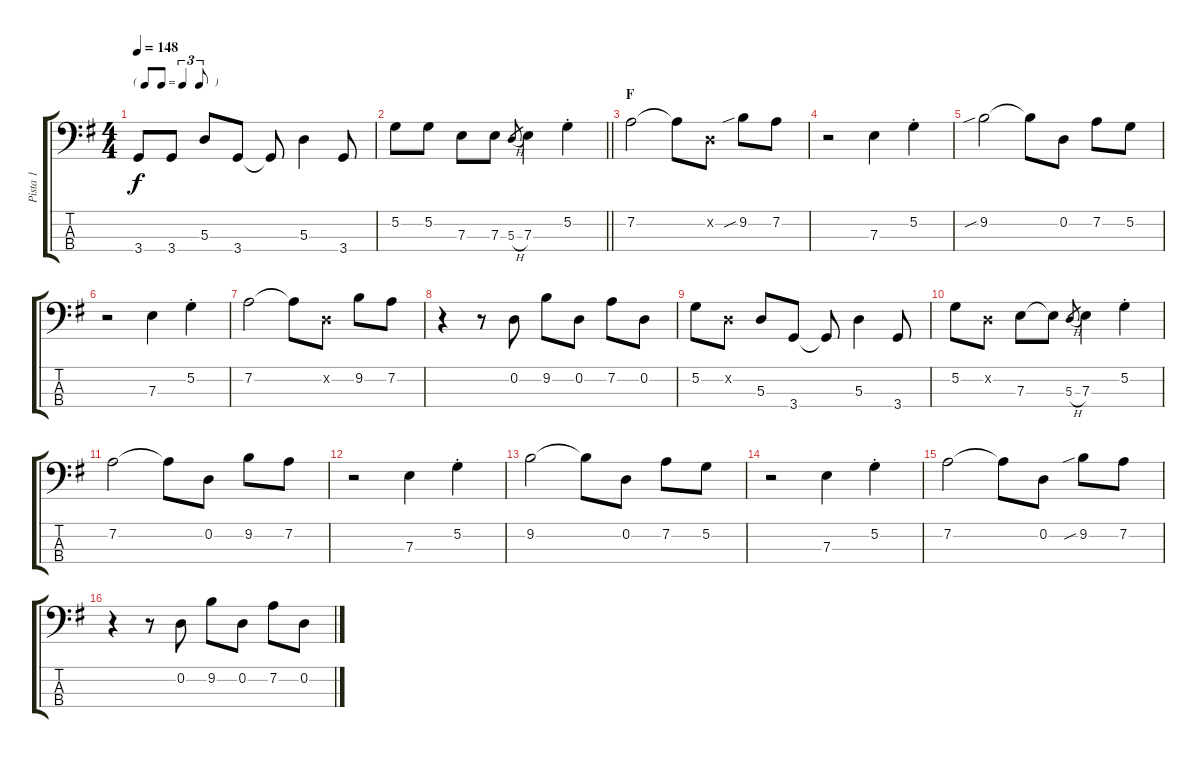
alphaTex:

\track ("Pista 1" "Pista 1") {instrument electricbassfinger}
\staff {score tabs}
\tuning (G2 D2 A1 E1) {hide}
\ts (4 4)
\tf triplet8th
\tempo 148
\clef f4
\ks g
3.4.8{dy f} 3.4.8 5.3.8 3.4.8 3.4{t}.8 5.3.4 3.4.8 |
\barLineRight lightlight
5.2.8 5.2.8 7.3.8 7.3.8 5.3{h}.8{gr} 7.3.4 5.2{st}.4 |
\section ("" "F")
7.2.2 7.2{t}.8 0.2{x}.8 9.2{sib}.8 7.2.8 |
r.2 7.3.4 5.2{st}.4 |
9.2{sib}.2 9.2{t}.8 0.2.8 7.2.8 5.2.8 |
r.2 7.3.4 5.2{st}.4 |
7.2.2 7.2{t}.8 0.2{x}.8 9.2.8 7.2.8 |
r.4 r.8 0.2.8 9.2.8 0.2.8 7.2.8 0.2.8 |
5.2.8 0.2{x}.8 5.3.8 3.4.8 3.4{t}.8 5.3.4 3.4.8 |
5.2.8 0.2{x}.8 7.3.8 7.3{t}.8 5.3{h}.8{gr} 7.3.4 5.2{st}.4 |
7.2.2 7.2{t}.8 0.2.8 9.2.8 7.2.8 |
r.2 7.3.4 5.2{st}.4 |
9.2.2 9.2{t}.8 0.2.8 7.2.8 5.2.8 |
r.2 7.3.4 5.2{st}.4 |
7.2.2 7.2{t}.8 0.2.8 9.2{sib}.8 7.2.8 |
r.4 r.8 0.2.8 9.2.8 0.2.8 7.2.8 0.2.8
